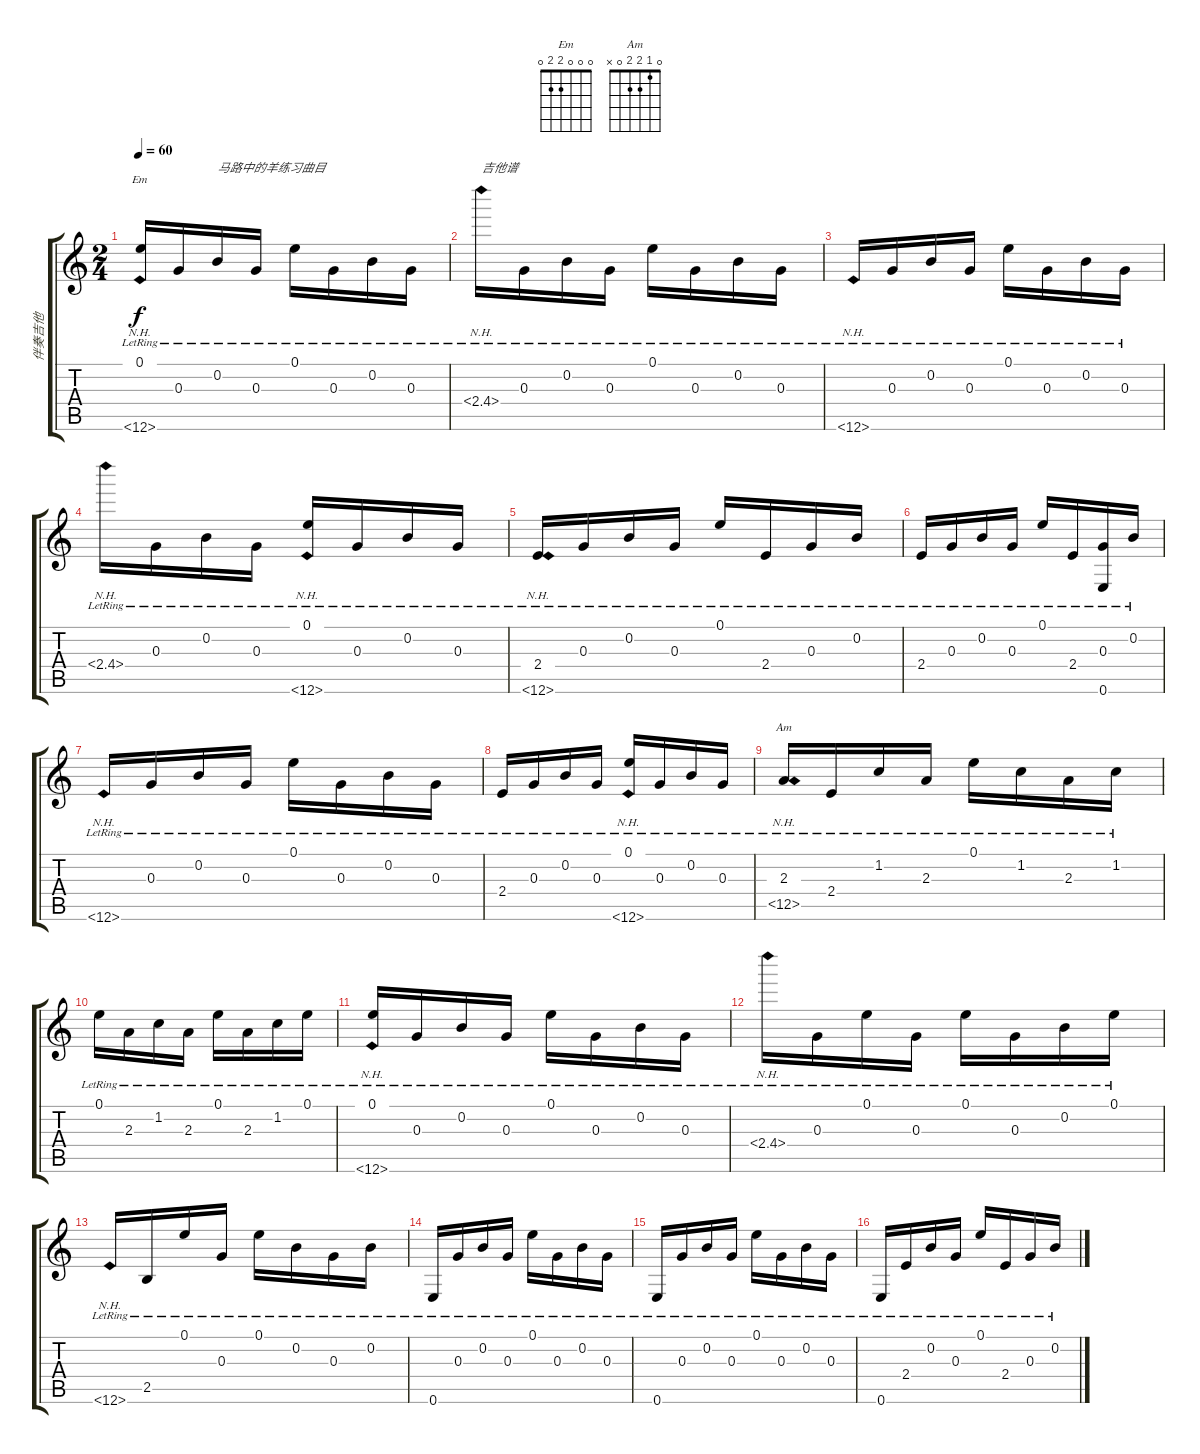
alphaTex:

\track ("伴奏吉他" "伴奏吉他") {instrument acousticguitarsteel}
\staff {score tabs}
\tuning (E4 B3 G3 D3 A2 E2) {hide}
\chord ("Em" 0 0 0 2 2 0)
\chord ("Am" 0 1 2 2 0 x)
\ts (2 4)
\tempo 60
\clef g2
\ks c
(0.1{lr} 0.6{nh lr}).16{ch "Em" dy f instrument acousticguitarsteel} 0.3{lr}.16 0.2{lr}.16{txt "马路中的羊练习曲目"} 0.3{lr}.16 0.1{lr}.16 0.3{lr}.16 0.2{lr}.16 0.3{lr}.16 |
2.4{nh lr}.16{txt "吉他谱"} 0.3{lr}.16 0.2{lr}.16 0.3{lr}.16 0.1{lr}.16 0.3{lr}.16 0.2{lr}.16 0.3{lr}.16 |
0.6{nh lr}.16 0.3{lr}.16 0.2{lr}.16 0.3{lr}.16 0.1{lr}.16 0.3{lr}.16 0.2{lr}.16 0.3{lr}.16 |
2.4{nh lr}.16 0.3{lr}.16 0.2{lr}.16 0.3{lr}.16 (0.1{lr} 0.6{nh lr}).16 0.3{lr}.16 0.2{lr}.16 0.3{lr}.16 |
(2.4{lr} 0.6{nh lr}).16 0.3{lr}.16 0.2{lr}.16 0.3{lr}.16 0.1{lr}.16 2.4{lr}.16 0.3{lr}.16 0.2{lr}.16 |
2.4{lr}.16 0.3{lr}.16 0.2{lr}.16 0.3{lr}.16 0.1{lr}.16 2.4{lr}.16 (0.3{lr} 0.6{lr}).16 0.2{lr}.16 |
0.6{nh lr}.16 0.3{lr}.16 0.2{lr}.16 0.3{lr}.16 0.1{lr}.16 0.3{lr}.16 0.2{lr}.16 0.3{lr}.16 |
2.4{lr}.16 0.3{lr}.16 0.2{lr}.16 0.3{lr}.16 (0.1{lr} 0.6{nh lr}).16 0.3{lr}.16 0.2{lr}.16 0.3{lr}.16 |
(2.3{lr} 0.5{nh lr}).16{ch "Am"} 2.4{lr}.16 1.2{lr}.16 2.3{lr}.16 0.1{lr}.16 1.2{lr}.16 2.3{lr}.16 1.2{lr}.16 |
0.1{lr}.16 2.3{lr}.16 1.2{lr}.16 2.3{lr}.16 0.1{lr}.16 2.3{lr}.16 1.2{lr}.16 0.1{lr}.16 |
(0.1{lr} 0.6{nh lr}).16 0.3{lr}.16 0.2{lr}.16 0.3{lr}.16 0.1{lr}.16 0.3{lr}.16 0.2{lr}.16 0.3{lr}.16 |
2.4{nh lr}.16 0.3{lr}.16 0.1{lr}.16 0.3{lr}.16 0.1{lr}.16 0.3{lr}.16 0.2{lr}.16 0.1{lr}.16 |
0.6{nh lr}.16 2.5{lr}.16 0.1{lr}.16 0.3{lr}.16 0.1{lr}.16 0.2{lr}.16 0.3{lr}.16 0.2{lr}.16 |
0.6{lr}.16 0.3{lr}.16 0.2{lr}.16 0.3{lr}.16 0.1{lr}.16 0.3{lr}.16 0.2{lr}.16 0.3{lr}.16 |
0.6{lr}.16 0.3{lr}.16 0.2{lr}.16 0.3{lr}.16 0.1{lr}.16 0.3{lr}.16 0.2{lr}.16 0.3{lr}.16 |
0.6{lr}.16 2.4{lr}.16 0.2{lr}.16 0.3{lr}.16 0.1{lr}.16 2.4{lr}.16 0.3{lr}.16 0.2{lr}.16
